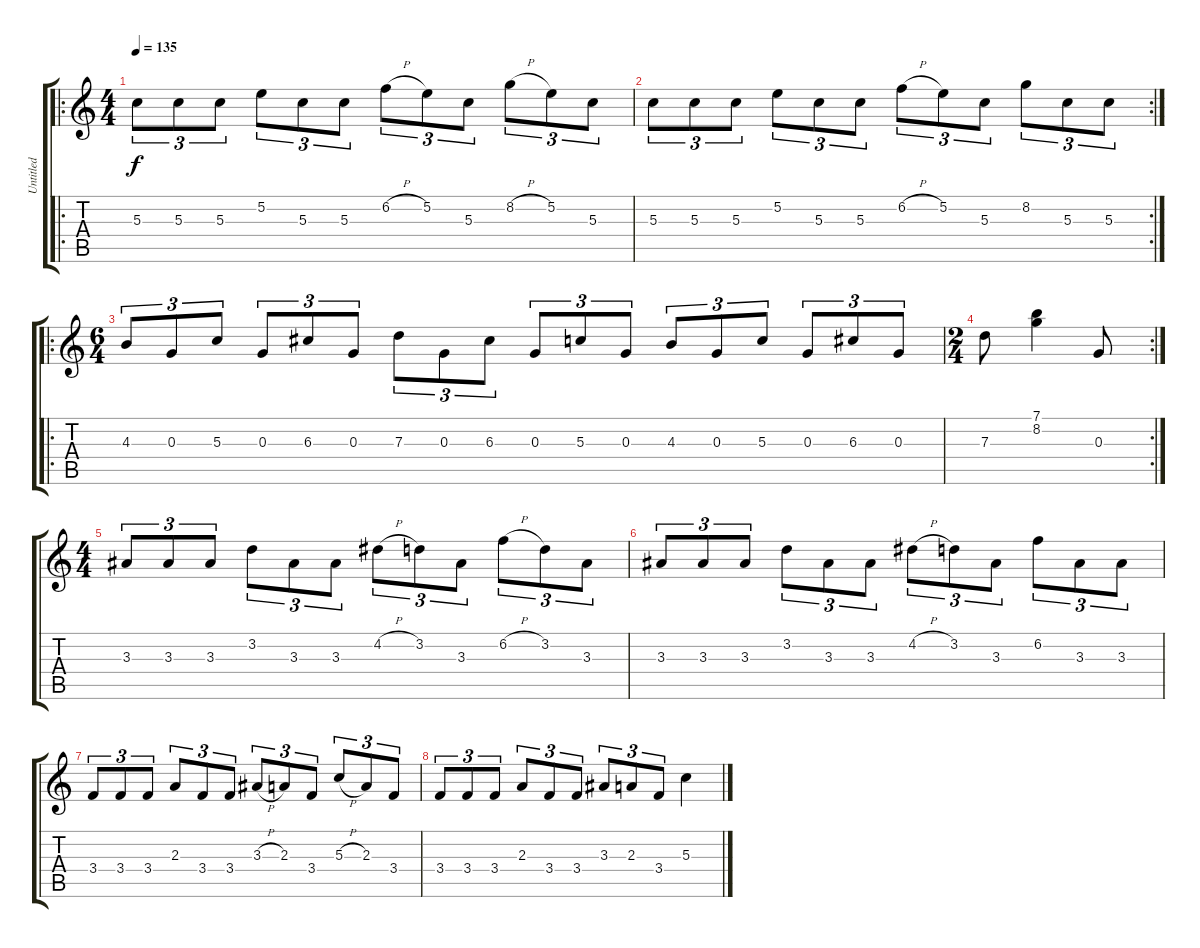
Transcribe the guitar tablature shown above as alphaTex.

\track ("Untitled" "Untitled") {instrument distortionguitar}
\staff {score tabs}
\tuning (E4 B3 G3 D3 A2 E2) {hide}
\ro
\ts (4 4)
\tempo 135
\clef g2
\ks c
5.3.8{tu (3 2) dy f} 5.3.8{tu (3 2)} 5.3.8{tu (3 2)} 5.2.8{tu (3 2)} 5.3.8{tu (3 2)} 5.3.8{tu (3 2)} 6.2{h}.8{tu (3 2)} 5.2.8{tu (3 2)} 5.3.8{tu (3 2)} 8.2{h}.8{tu (3 2)} 5.2.8{tu (3 2)} 5.3.8{tu (3 2)} |
\rc 2
5.3.8{tu (3 2)} 5.3.8{tu (3 2)} 5.3.8{tu (3 2)} 5.2.8{tu (3 2)} 5.3.8{tu (3 2)} 5.3.8{tu (3 2)} 6.2{h}.8{tu (3 2)} 5.2.8{tu (3 2)} 5.3.8{tu (3 2)} 8.2.8{tu (3 2)} 5.3.8{tu (3 2)} 5.3.8{tu (3 2)} |
\ro
\ts (6 4)
4.3.8{tu (3 2)} 0.3.8{tu (3 2)} 5.3.8{tu (3 2)} 0.3.8{tu (3 2)} 6.3.8{tu (3 2)} 0.3.8{tu (3 2)} 7.3.8{tu (3 2)} 0.3.8{tu (3 2)} 6.3.8{tu (3 2)} 0.3.8{tu (3 2)} 5.3.8{tu (3 2)} 0.3.8{tu (3 2)} 4.3.8{tu (3 2)} 0.3.8{tu (3 2)} 5.3.8{tu (3 2)} 0.3.8{tu (3 2)} 6.3.8{tu (3 2)} 0.3.8{tu (3 2)} |
\rc 2
\ts (2 4)
7.3.8 (7.1 8.2).4 0.3.8 |
\ts (4 4)
3.3.8{tu (3 2)} 3.3.8{tu (3 2)} 3.3.8{tu (3 2)} 3.2.8{tu (3 2)} 3.3.8{tu (3 2)} 3.3.8{tu (3 2)} 4.2{h}.8{tu (3 2)} 3.2.8{tu (3 2)} 3.3.8{tu (3 2)} 6.2{h}.8{tu (3 2)} 3.2.8{tu (3 2)} 3.3.8{tu (3 2)} |
3.3.8{tu (3 2)} 3.3.8{tu (3 2)} 3.3.8{tu (3 2)} 3.2.8{tu (3 2)} 3.3.8{tu (3 2)} 3.3.8{tu (3 2)} 4.2{h}.8{tu (3 2)} 3.2.8{tu (3 2)} 3.3.8{tu (3 2)} 6.2.8{tu (3 2)} 3.3.8{tu (3 2)} 3.3.8{tu (3 2)} |
3.4.8{tu (3 2)} 3.4.8{tu (3 2)} 3.4.8{tu (3 2)} 2.3.8{tu (3 2)} 3.4.8{tu (3 2)} 3.4.8{tu (3 2)} 3.3{h}.8{tu (3 2)} 2.3.8{tu (3 2)} 3.4.8{tu (3 2)} 5.3{h}.8{tu (3 2)} 2.3.8{tu (3 2)} 3.4.8{tu (3 2)} |
3.4.8{tu (3 2)} 3.4.8{tu (3 2)} 3.4.8{tu (3 2)} 2.3.8{tu (3 2)} 3.4.8{tu (3 2)} 3.4.8{tu (3 2)} 3.3.8{tu (3 2)} 2.3.8{tu (3 2)} 3.4.8{tu (3 2)} 5.3.4
